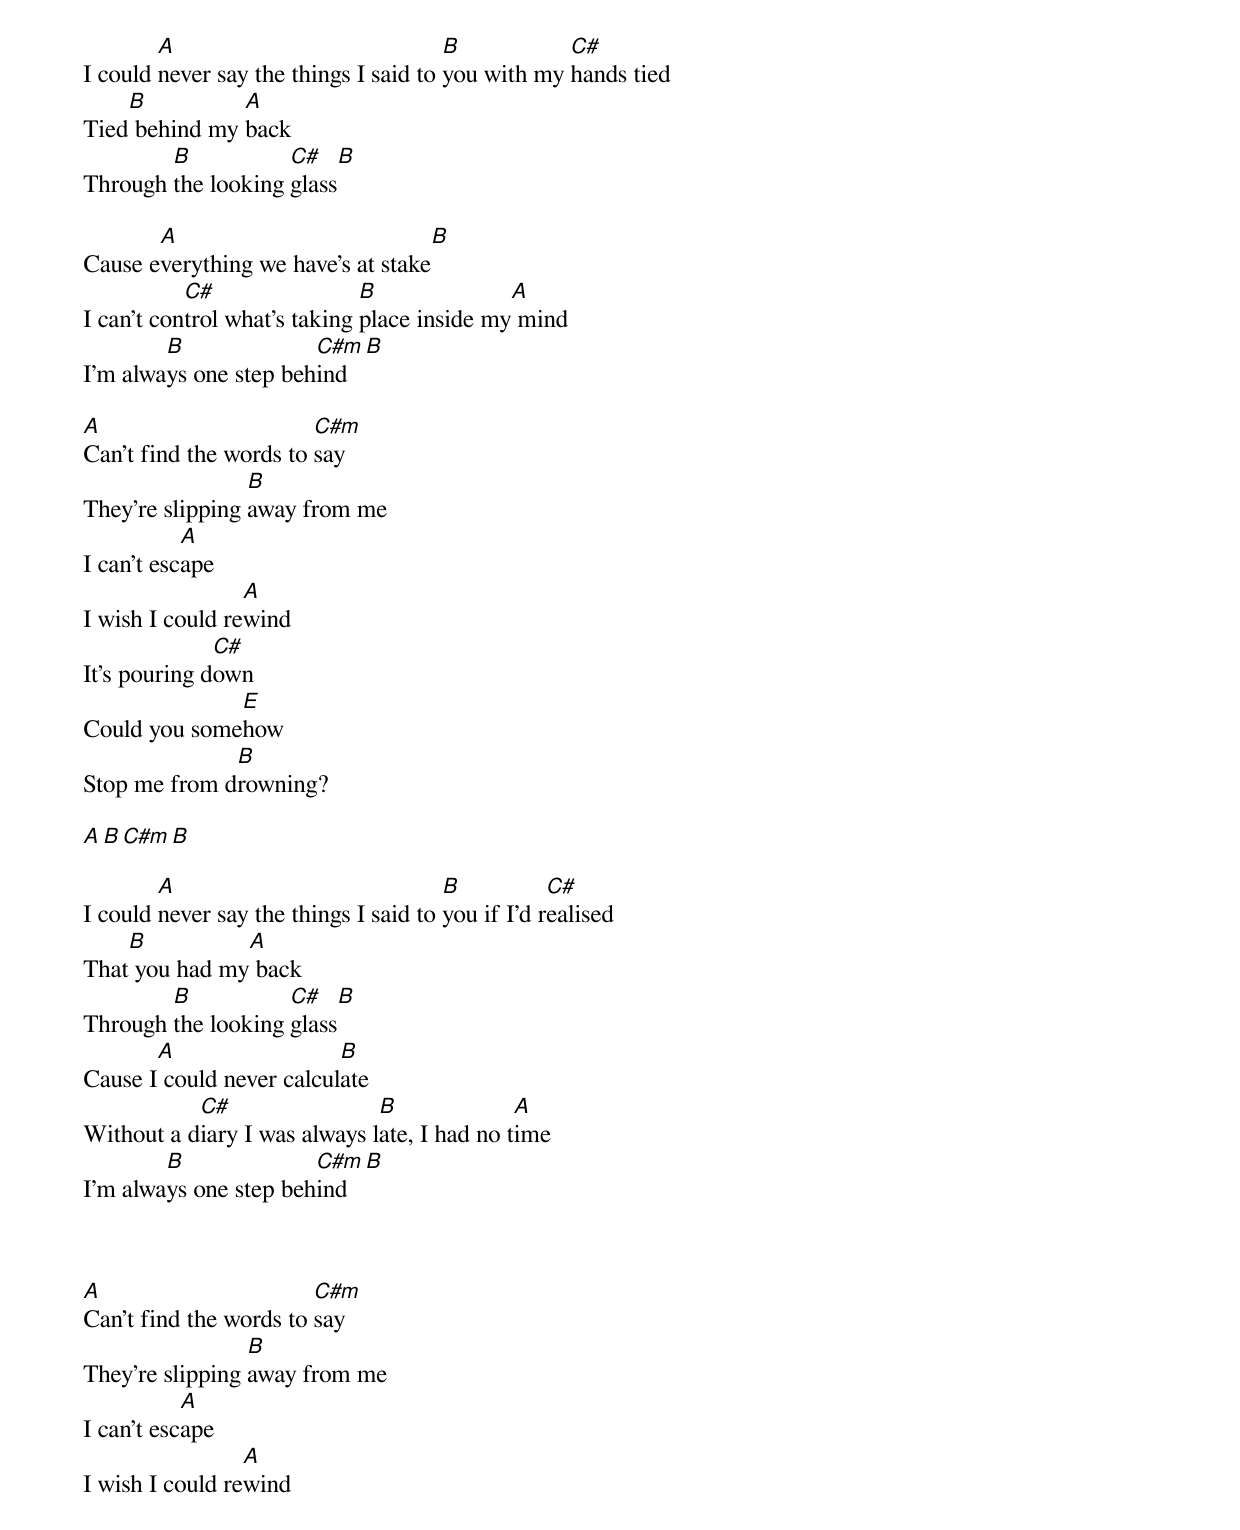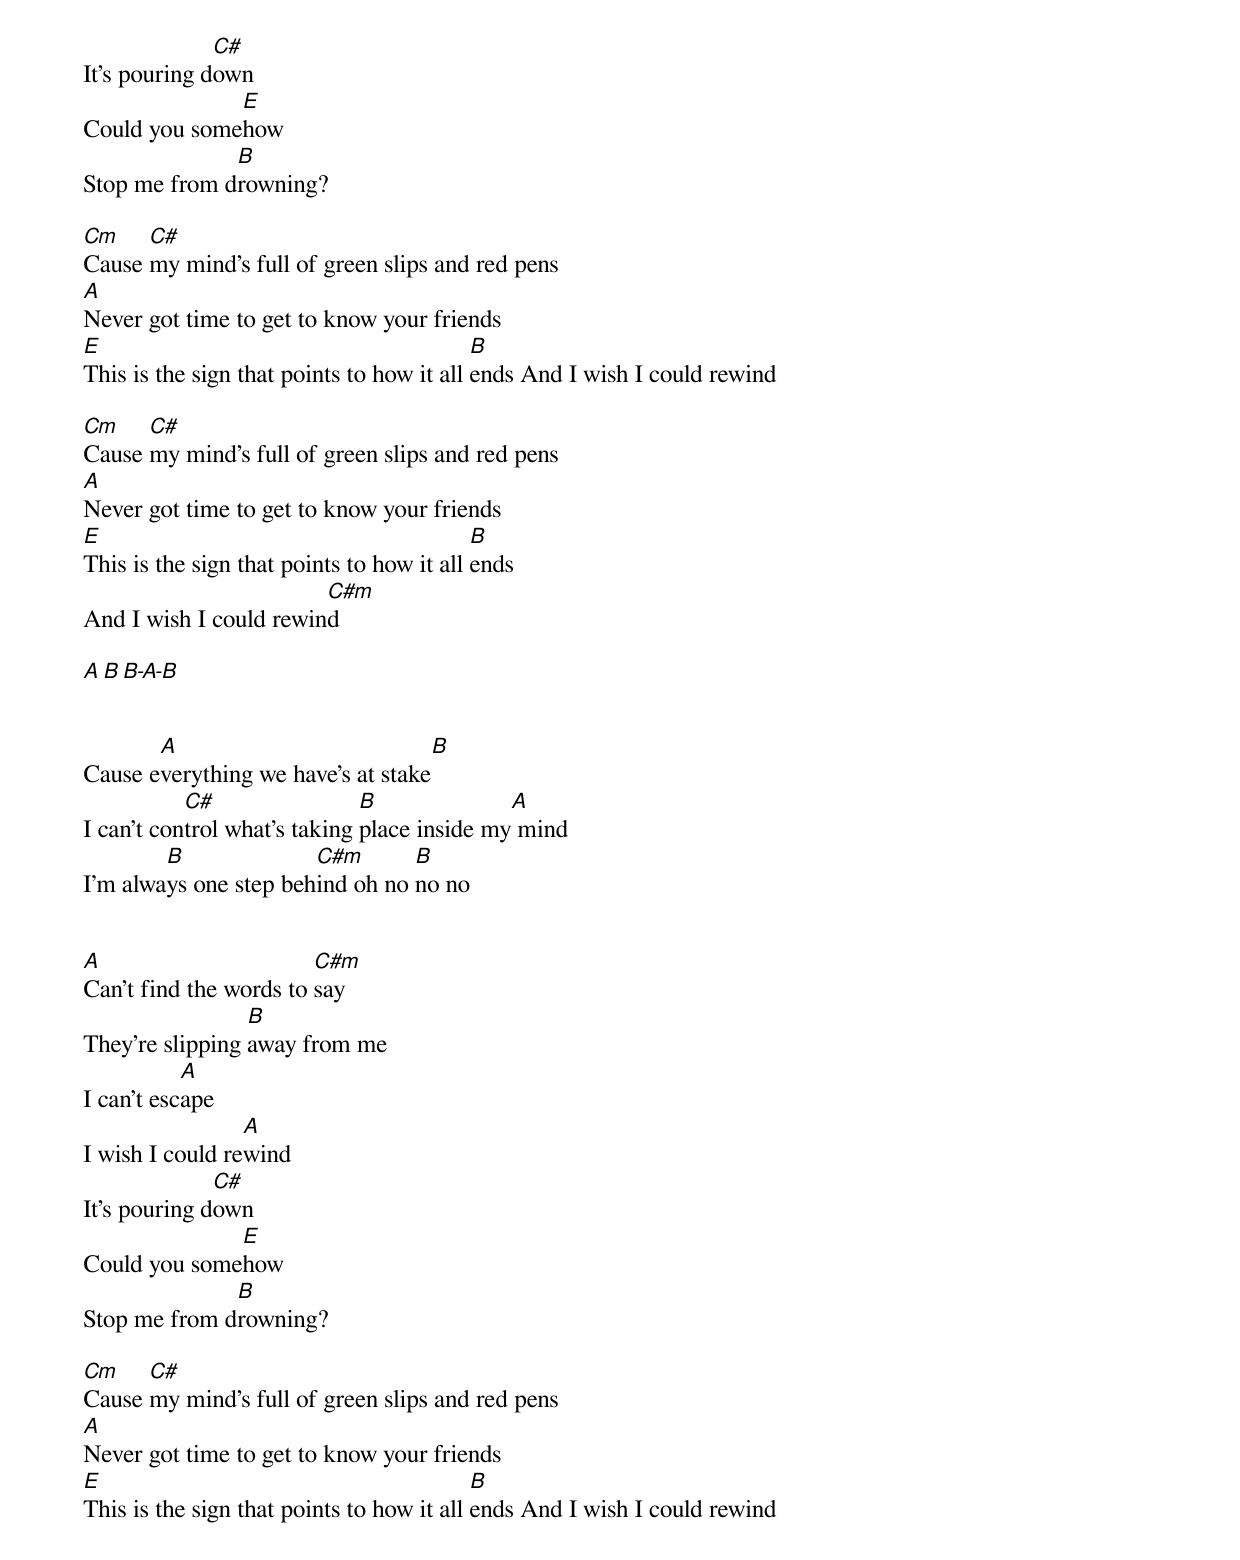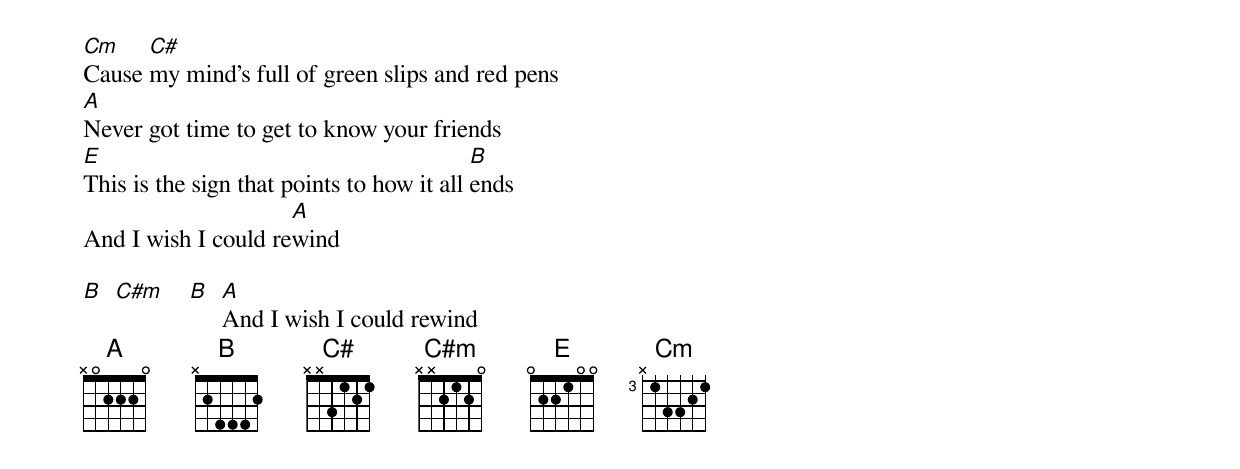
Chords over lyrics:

        A                              B           C#
I could never say the things I said to you with my hands tied
    B          A
Tied behind my back
        B           C#       B
Through the looking glass

       A                            B
Cause everything we have's at stake
           C#                 B              A
I can't control what's taking place inside my mind
        B              C#m       B
I'm always one step behind

A                       C#m
Can't find the words to say
                 B
They're slipping away from me
           A
I can't escape
                 A
I wish I could rewind
              C#
It's pouring down
              E
Could you somehow
              B
Stop me from drowning?

A B C#m B

        A                              B           C#
I could never say the things I said to you if I'd realised
    B          A
That you had my back
        B           C#       B
Through the looking glass
       A                  B
Cause I could never calculate
           C#                 B              A
Without a diary I was always late, I had no time
        B              C#m       B
I'm always one step behind



A                       C#m
Can't find the words to say
                 B
They're slipping away from me
           A
I can't escape
                 A
I wish I could rewind
              C#
It's pouring down
              E
Could you somehow
              B
Stop me from drowning?

Cm    C#
Cause my mind's full of green slips and red pens
A
Never got time to get to know your friends
E                                          B
This is the sign that points to how it all ends And I wish I could rewind

Cm    C#
Cause my mind's full of green slips and red pens
A
Never got time to get to know your friends
E                                          B
This is the sign that points to how it all ends
                        C#m
And I wish I could rewind

A B B-A-B


       A                            B
Cause everything we have's at stake
           C#                 B              A
I can't control what's taking place inside my mind
        B              C#m       B
I'm always one step behind oh no no no


A                       C#m
Can't find the words to say
                 B
They're slipping away from me
           A
I can't escape
                 A
I wish I could rewind
              C#
It's pouring down
              E
Could you somehow
              B
Stop me from drowning?

Cm    C#
Cause my mind's full of green slips and red pens
A
Never got time to get to know your friends
E                                          B
This is the sign that points to how it all ends And I wish I could rewind

Cm    C#
Cause my mind's full of green slips and red pens
A
Never got time to get to know your friends
E                                          B
This is the sign that points to how it all ends
                     A
And I wish I could rewind

B C#m B A
        And I wish I could rewind
